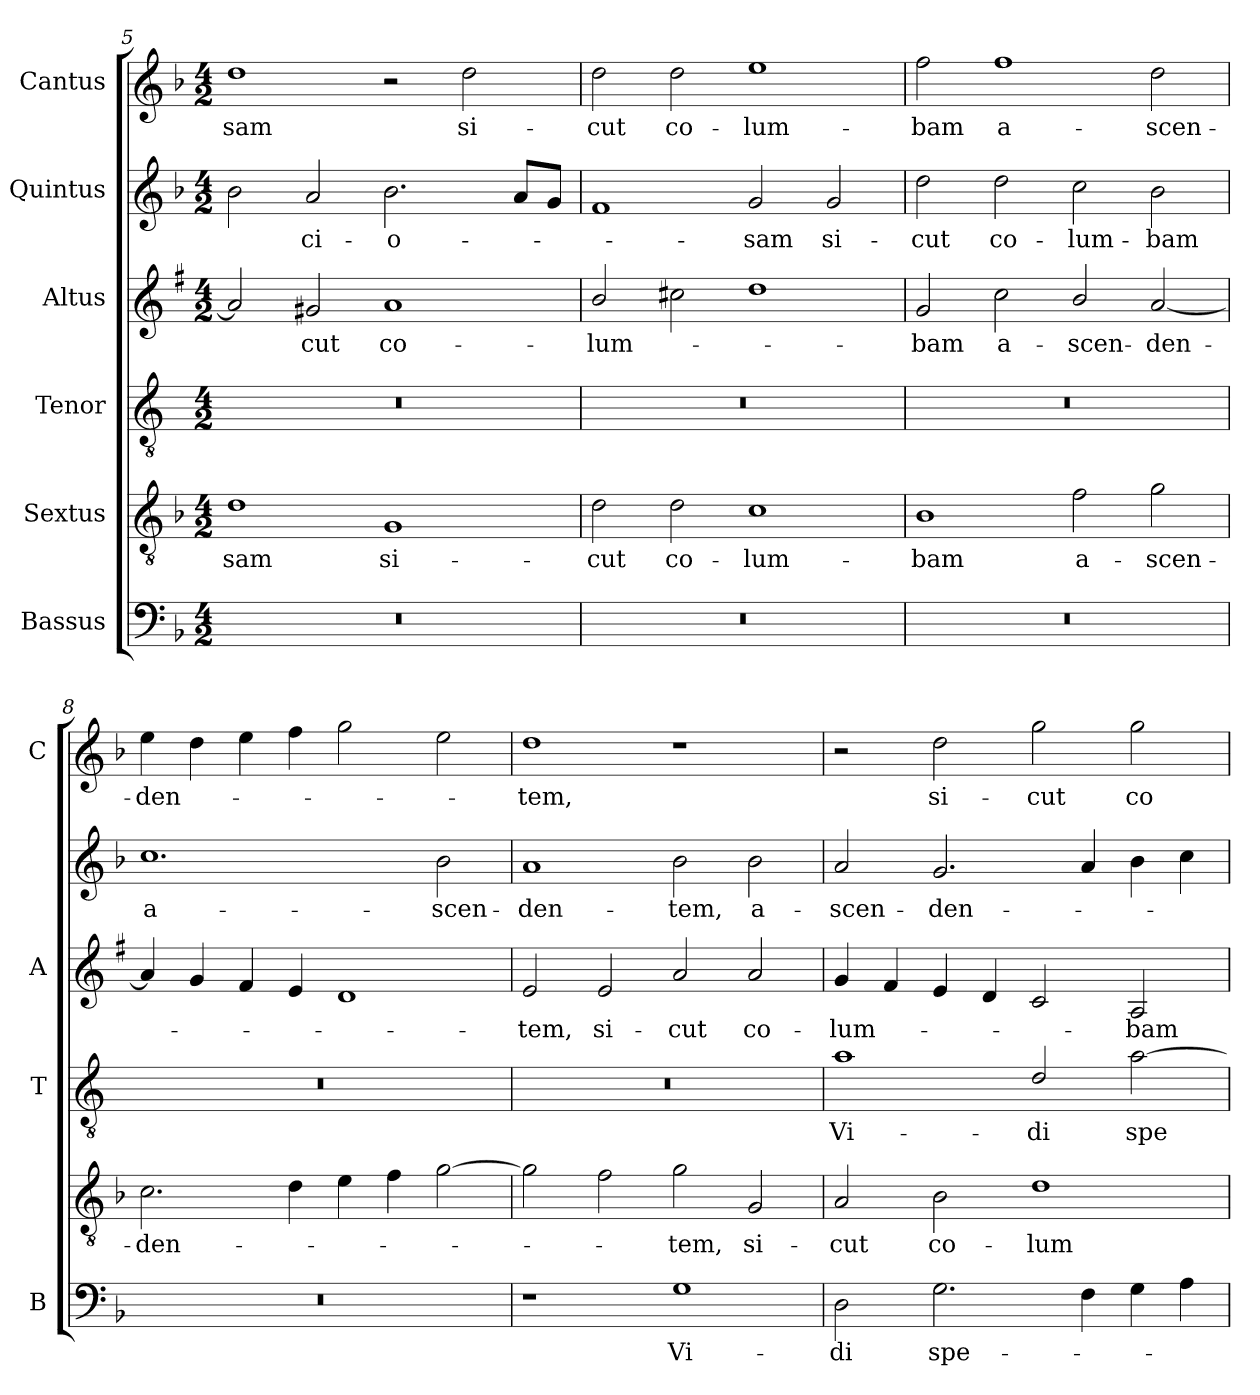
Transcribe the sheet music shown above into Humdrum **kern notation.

**kern	**text	**kern	**text	**kern	**text	**kern	**text	**kern	**text	**kern	**text
*part6	*part6	*part5	*part5	*part4	*part4	*part3	*part3	*part2	*part2	*part1	*part1
*staff6	*staff6	*staff5	*staff5	*staff4	*staff4	*staff3	*staff3	*staff2	*staff2	*staff1	*staff1
*I"Bassus	*	*I"Sextus	*	*I"Tenor	*	*I"Altus	*	*I"Quintus	*	*I"Cantus	*
*I'B	*	*	*	*I'T	*	*I'A	*	*	*	*I'C	*
!!LO:LB:g=z
*clefF4	*	*clefGv2	*	*clefGv2	*	*clefG2	*	*clefG2	*	*clefG2	*
*	*	*	*	*ITrd4c7	*	*ITrd1c2	*	*	*	*	*
*k[b-]	*	*k[b-]	*	*k[b-]	*	*k[b-]	*	*k[b-]	*	*k[b-]	*
*F:	*	*F:	*	*F:	*	*F:	*	*F:	*	*F:	*
*M4/2	*	*M4/2	*	*M4/2	*	*M4/2	*	*M4/2	*	*M4/2	*
=5	=5	=5	=5	=5	=5	=5	=5	=5	=5	=5	=5
!	!	!	!LO:LY:b	!	!	!	!	!	!	!	!LO:LY:b
0r	.	1d	-sam	0r	.	2g/]	.	2b-\	.	1dd	-sam
!	!	!	!	!	!	!	!LO:LY:b	!	!LO:LY:b	!	!
.	.	.	.	.	.	2f#X/	-cut	2a/	-ci-	.	.
!	!	!	!LO:LY:b	!	!	!	!LO:LY:b	!	!LO:LY:b	!	!
.	.	1G	si-	.	.	1g	co-	2.b-\	-o-	2r	.
!	!	!	!	!	!	!	!	!	!	!	!LO:LY:b
.	.	.	.	.	.	.	.	.	.	2dd\	si-
.	.	.	.	.	.	.	.	8a/L	.	.	.
.	.	.	.	.	.	.	.	8g/J	.	.	.
=6	=6	=6	=6	=6	=6	=6	=6	=6	=6	=6	=6
!	!	!	!LO:LY:b	!	!	!	!LO:LY:b	!	!	!	!LO:LY:b
0r	.	2d\	-cut	0r	.	2a/	-lum-	1f	.	2dd\	-cut
!	!	!	!LO:LY:b	!	!	!	!	!	!	!	!LO:LY:b
.	.	2d\	co-	.	.	2bn\	.	.	.	2dd\	co-
!	!	!	!LO:LY:b	!	!	!	!	!	!LO:LY:b	!	!LO:LY:b
.	.	1c	-lum-	.	.	1cc	.	2g/	-sam	1ee	-lum-
!	!	!	!	!	!	!	!	!	!LO:LY:b	!	!
.	.	.	.	.	.	.	.	2g/	si-	.	.
=7	=7	=7	=7	=7	=7	=7	=7	=7	=7	=7	=7
!	!	!	!LO:LY:b	!	!	!	!LO:LY:b	!	!LO:LY:b	!	!LO:LY:b
0r	.	1B-	-bam	0r	.	2f/	-bam	2dd\	-cut	2ff\	-bam
!	!	!	!	!	!	!	!LO:LY:b	!	!LO:LY:b	!	!LO:LY:b
.	.	.	.	.	.	2b-\	a-	2dd\	co-	1ff	a-
!	!	!	!LO:LY:b	!	!	!	!LO:LY:b	!	!LO:LY:b	!	!
.	.	2f\	a-	.	.	2a/	-scen-	2cc\	-lum-	.	.
!	!	!	!LO:LY:b	!	!	!	!LO:LY:b	!	!LO:LY:b	!	!LO:LY:b
.	.	2g\	-scen-	.	.	[2g/	-den-	2b-\	-bam	2dd\	-scen-
=8	=8	=8	=8	=8	=8	=8	=8	=8	=8	=8	=8
!	!	!	!LO:LY:b	!	!	!	!	!	!LO:LY:b	!	!LO:LY:b
0r	.	2.c\	-den-	0r	.	4g/]	.	1.cc	a-	4ee\	-den-
.	.	.	.	.	.	4f/	.	.	.	4dd\	.
.	.	.	.	.	.	4e/	.	.	.	4ee\	.
.	.	4d\	.	.	.	4d/	.	.	.	4ff\	.
.	.	4e\	.	.	.	1c	.	.	.	2gg\	.
.	.	4f\	.	.	.	.	.	.	.	.	.
!	!	!	!	!	!	!	!	!	!LO:LY:b	!	!
.	.	[2g\	.	.	.	.	.	2b-\	-scen-	2ee\	.
=9	=9	=9	=9	=9	=9	=9	=9	=9	=9	=9	=9
!	!	!	!	!	!	!	!LO:LY:b	!	!LO:LY:b	!	!LO:LY:b
1r	.	2g\]	.	0r	.	2d/	-tem,	1a	-den-	1dd	-tem,
!	!	!	!	!	!	!	!LO:LY:b	!	!	!	!
.	.	2f\	.	.	.	2d/	si-	.	.	.	.
!	!LO:LY:b	!	!LO:LY:b	!	!	!	!LO:LY:b	!	!LO:LY:b	!	!
1G	Vi-	2g\	-tem,	.	.	2g/	-cut	2b-\	-tem,	1r	.
!	!	!	!LO:LY:b	!	!	!	!LO:LY:b	!	!LO:LY:b	!	!
.	.	2G/	si-	.	.	2g/	co-	2b-\	a-	.	.
=10	=10	=10	=10	=10	=10	=10	=10	=10	=10	=10	=10
!	!LO:LY:b	!	!LO:LY:b	!	!LO:LY:b	!	!LO:LY:b	!	!LO:LY:b	!	!
2D\	-di	2A/	-cut	1d	Vi-	4f/	-lum-	2a/	-scen-	2r	.
.	.	.	.	.	.	4e/	.	.	.	.	.
!	!LO:LY:b	!	!LO:LY:b	!	!	!	!	!	!LO:LY:b	!	!LO:LY:b
2.G\	spe-	2B-\	co-	.	.	4d/	.	2.g/	-den-	2dd\	si-
.	.	.	.	.	.	4c/	.	.	.	.	.
!	!	!	!LO:LY:b	!	!LO:LY:b	!	!	!	!	!	!LO:LY:b
.	.	1d	-lum-	2G/	-di	2B-/	.	.	.	2gg\	-cut
4F\	.	.	.	.	.	.	.	4a/	.	.	.
!	!	!	!	!	!LO:LY:b	!	!LO:LY:b	!	!	!	!LO:LY:b
4G\	.	.	.	[2d\	spe-	2G/	-bam	4b-\	.	2gg\	co-
4A\	.	.	.	.	.	.	.	4cc\	.	.	.
=	=	=	=	=	=	=	=	=	=	=	=
*-	*-	*-	*-	*-	*-	*-	*-	*-	*-	*-	*-
